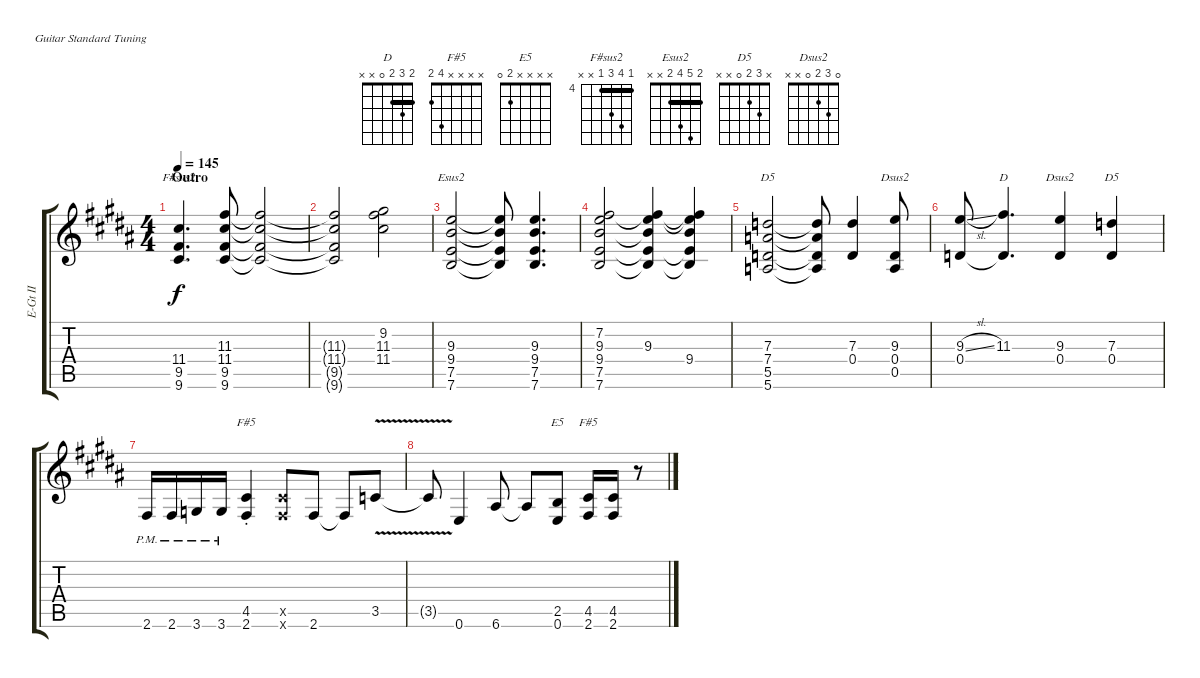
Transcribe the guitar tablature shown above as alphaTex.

\defaultSystemsLayout 4
\bracketExtendMode groupsimilarinstruments
\otherSystemsTrackNameOrientation horizontal
\track ("Rhythm Guitar II" "E-Gt II") {multiBarRest instrument distortionguitar}
\staff {score tabs}
\tuning (E4 B3 G3 D3 A2 E2)
\chord ("D" 2 3 2 0 x x) {showfingering false barre 2}
\chord ("F#5" x x x x 4 2) {showfingering false}
\chord ("E5" x x x x 2 0) {showfingering false}
\chord ("F#sus2" 4 7 6 4 x x) {firstfret 4 showfingering false barre 4}
\chord ("Esus2" 2 5 4 2 x x) {showfingering false barre 2}
\chord ("D5" x 3 2 0 x x) {showfingering false}
\chord ("Dsus2" 0 3 2 0 x x) {showfingering false}
\ts (4 4)
\section ("" "Outro")
\tempo 145
\clef g2
\ks b
(9.6{acc #} 9.5{acc #} 11.4{acc #}).4{d ch "F#sus2" dy f} (9.6{acc #} 9.5{acc #} 11.4{acc #} 11.3{acc #}).8 (9.6{t acc #} 9.5{t acc #} 11.4{t acc #} 11.3{t acc #}).2 |
(11.3{t acc #} 11.4{t acc #} 9.5{t acc #} 9.6{t acc #}).2 (9.2{acc #} 11.3{acc #} 11.4{acc #}).2 |
(9.3{acc forcenatural} 9.4{acc forcenatural} 7.5{acc forcenatural} 7.6{acc forcenatural}).2{ch "Esus2"} (9.3{t acc forcenatural} 9.4{t acc forcenatural} 7.5{t acc forcenatural} 7.6{t acc forcenatural}).8 (7.6{acc forcenatural} 7.5{acc forcenatural} 9.4{acc forcenatural} 9.3{acc forcenatural}).4{d} |
(7.6{acc forcenatural} 7.5{acc forcenatural} 9.4{acc forcenatural} 9.3{acc forcenatural} 7.2{acc #}).2 (9.3{acc forcenatural} 7.2{t acc #} 9.4{t acc forcenatural} 7.5{t acc forcenatural} 7.6{t acc forcenatural}).4 (9.4{acc forcenatural} 7.2{t acc #} 9.3{t acc forcenatural} 7.5{t acc forcenatural} 7.6{t acc forcenatural}).4 |
(7.3{acc forcenatural} 7.4{acc forcenatural} 5.5{acc forcenatural} 5.6{acc forcenatural}).2{ch "D5"} (7.3{t acc forcenatural} 7.4{t acc forcenatural} 5.5{t acc forcenatural} 5.6{t acc forcenatural}).8 (7.3{acc forcenatural} 0.4{acc forcenatural}).4 (0.5{acc forcenatural} 0.4{acc forcenatural} 9.3{acc forcenatural}).8{ch "Dsus2"} |
(9.3{sl acc forcenatural} 0.4{acc forcenatural}).8 (11.3{acc #} 0.4{t acc forcenatural}).4{d ch "D"} (9.3{acc forcenatural} 0.4{acc forcenatural}).4{ch "Dsus2"} (0.4{acc forcenatural} 7.3{acc forcenatural}).4{ch "D5"} |
2.6{pm acc #}.16 2.6{pm acc #}.16 3.6{pm acc forcenatural}.16 3.6{pm acc forcenatural}.16 (2.6{st acc #} 4.5{st acc #}).4{ch "F#5"} (4.5{x acc #} 2.6{x acc #}).8 2.6{acc #}.8 2.6{t acc #}.8 3.5{v acc forcenatural}.8 |
3.5{v t acc forcenatural}.8 0.6{acc forcenatural}.4 6.6{acc #}.8 6.6{t acc #}.8 (0.6{acc forcenatural} 2.5{acc forcenatural}).8{ch "E5"} (4.5{acc #} 2.6{acc #}).16{ch "F#5"} (2.6{acc #} 4.5{acc #}).16 r.8
